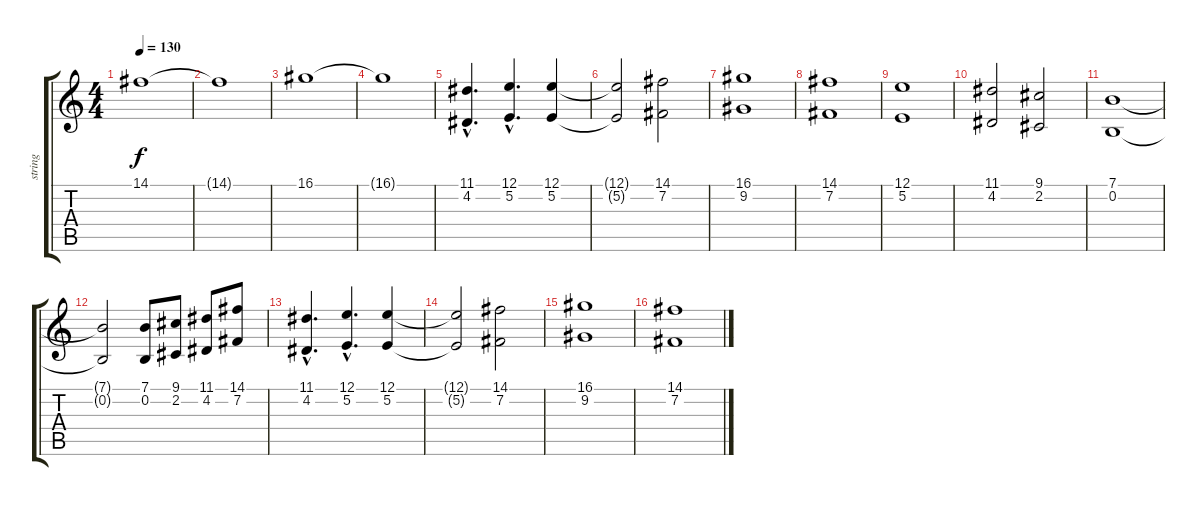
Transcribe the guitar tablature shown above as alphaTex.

\track ("string" "string") {instrument stringensemble1}
\staff {score tabs}
\tuning (E4 B3 G3 D3 A2 E2) {hide}
\ts (4 4)
\tempo 130
\clef g2
\ks c
14.1.1{dy f} |
14.1{t}.1 |
16.1.1 |
16.1{t}.1 |
(11.1{hac} 4.2{hac}).4{d} (12.1{hac} 5.2{hac}).4{d} (12.1 5.2).4 |
(12.1{t} 5.2{t}).2 (14.1 7.2).2 |
(16.1 9.2).1 |
(14.1 7.2).1 |
(12.1 5.2).1 |
(11.1 4.2).2 (9.1 2.2).2 |
(7.1 0.2).1 |
(7.1{t} 0.2{t}).2 (7.1 0.2).8 (9.1 2.2).8 (11.1 4.2).8 (14.1 7.2).8 |
(11.1{hac} 4.2{hac}).4{d} (12.1{hac} 5.2{hac}).4{d} (12.1 5.2).4 |
(12.1{t} 5.2{t}).2 (14.1 7.2).2 |
(16.1 9.2).1 |
(14.1 7.2).1
